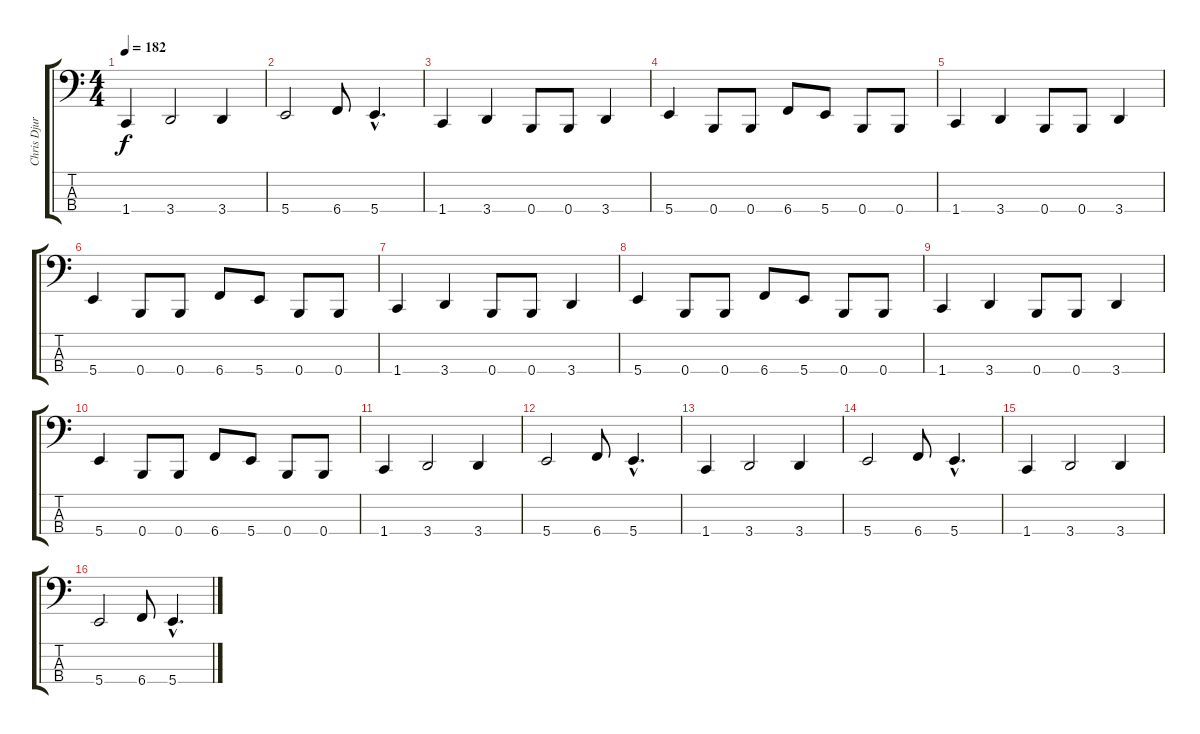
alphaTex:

\track ("Chris Djurici" "Chris Djur") {instrument electricbassfinger}
\staff {score tabs}
\tuning (D2 A1 E1 B0) {hide}
\ts (4 4)
\tempo 182
\clef f4
\ks c
1.4.4{dy f} 3.4.2 3.4.4 |
5.4.2 6.4.8 5.4{hac}.4{d} |
1.4.4 3.4.4 0.4.8 0.4.8 3.4.4 |
5.4.4 0.4.8 0.4.8 6.4.8 5.4.8 0.4.8 0.4.8 |
1.4.4 3.4.4 0.4.8 0.4.8 3.4.4 |
5.4.4 0.4.8 0.4.8 6.4.8 5.4.8 0.4.8 0.4.8 |
1.4.4 3.4.4 0.4.8 0.4.8 3.4.4 |
5.4.4 0.4.8 0.4.8 6.4.8 5.4.8 0.4.8 0.4.8 |
1.4.4 3.4.4 0.4.8 0.4.8 3.4.4 |
5.4.4 0.4.8 0.4.8 6.4.8 5.4.8 0.4.8 0.4.8 |
1.4.4 3.4.2 3.4.4 |
5.4.2 6.4.8 5.4{hac}.4{d} |
1.4.4 3.4.2 3.4.4 |
5.4.2 6.4.8 5.4{hac}.4{d} |
1.4.4 3.4.2 3.4.4 |
5.4.2 6.4.8 5.4{hac}.4{d}
